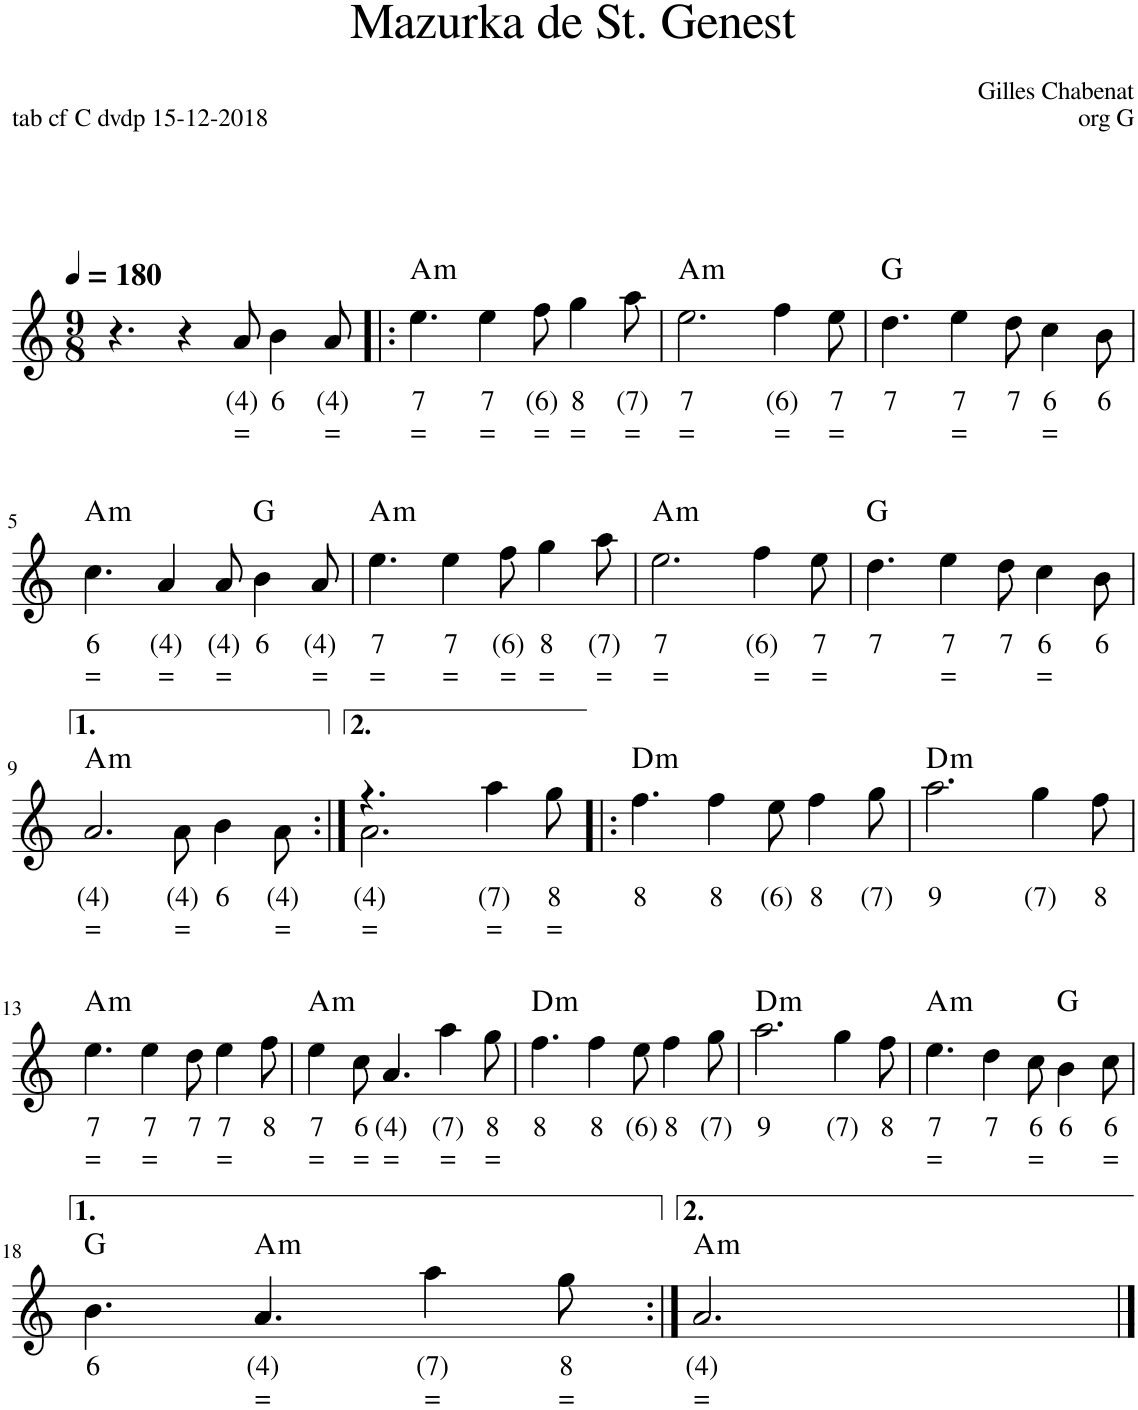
**kern	**text	**text	**harte
*part1	*part1	*part1	*part1
*staff1	*staff1	*staff1	*
*I"Accordeon, Accordion	*	*	*
*I'Acc.	*	*	*
*clefG2	*	*	*
*k[]	*	*	*
*M9/8	*	*	*
*MM180	*	*	*
=1	=1	=1	=1
4.r	.	.	.
4r	.	.	.
!	!LO:LY:b	!LO:LY:b	!
8a/	(4)	=	.
!	!LO:LY:b	!	!
4b\	6	.	.
!	!LO:LY:b	!LO:LY:b	!
8a/	(4)	=	.
=2!|:	=2!|:	=2!|:	=2!|:
!	!LO:LY:b	!LO:LY:b	!LO:H:kt=m
4.ee\	7	=	A:min
!	!LO:LY:b	!LO:LY:b	!
4ee\	7	=	.
!	!LO:LY:b	!LO:LY:b	!
8ff\	(6)	=	.
!	!LO:LY:b	!LO:LY:b	!
4gg\	8	=	.
!	!LO:LY:b	!LO:LY:b	!
8aa\	(7)	=	.
=3	=3	=3	=3
!	!LO:LY:b	!LO:LY:b	!LO:H:kt=m
*^	*	*	*
2.ee\	2.ryy	7	=	A:min
!	!	!LO:LY:b	!LO:LY:b	!
4.ryy	4ff\	(6)	=	.
!	!	!LO:LY:b	!LO:LY:b	!
.	8ee\	7	=	.
=4	=4	=4	=4	=4
!	!	!LO:LY:b	!	!
*v	*v	*	*	*
4.dd\	7	.	G:maj
!	!LO:LY:b	!LO:LY:b	!
4ee\	7	=	.
!	!LO:LY:b	!	!
8dd\	7	.	.
!	!LO:LY:b	!LO:LY:b	!
4cc\	6	=	.
!	!LO:LY:b	!	!
8b\	6	.	.
!!LO:LB:g=z
=5	=5	=5	=5
!	!LO:LY:b	!LO:LY:b	!LO:H:kt=m
4.cc\	6	=	A:min
!	!LO:LY:b	!LO:LY:b	!
4a/	(4)	=	.
!	!LO:LY:b	!LO:LY:b	!
8a/	(4)	=	.
!	!LO:LY:b	!	!
4b\	6	.	G:maj
!	!LO:LY:b	!LO:LY:b	!
8a/	(4)	=	.
=6	=6	=6	=6
!	!LO:LY:b	!LO:LY:b	!LO:H:kt=m
4.ee\	7	=	A:min
!	!LO:LY:b	!LO:LY:b	!
4ee\	7	=	.
!	!LO:LY:b	!LO:LY:b	!
8ff\	(6)	=	.
!	!LO:LY:b	!LO:LY:b	!
4gg\	8	=	.
!	!LO:LY:b	!LO:LY:b	!
8aa\	(7)	=	.
=7	=7	=7	=7
!	!LO:LY:b	!LO:LY:b	!LO:H:kt=m
*^	*	*	*
2.ee\	2.ryy	7	=	A:min
!	!	!LO:LY:b	!LO:LY:b	!
4.ryy	4ff\	(6)	=	.
!	!	!LO:LY:b	!LO:LY:b	!
.	8ee\	7	=	.
=8	=8	=8	=8	=8
!	!	!LO:LY:b	!	!
*v	*v	*	*	*
4.dd\	7	.	G:maj
!	!LO:LY:b	!LO:LY:b	!
4ee\	7	=	.
!	!LO:LY:b	!	!
8dd\	7	.	.
!	!LO:LY:b	!LO:LY:b	!
4cc\	6	=	.
!	!LO:LY:b	!	!
8b\	6	.	.
!!LO:LB:g=z
=9	=9	=9	=9
!	!LO:LY:b	!LO:LY:b	!LO:H:kt=m
*^	*	*	*
2.a/	8ryy	(4)	=	A:min
!	!	!LO:LY:b	!LO:LY:b	!
.	8a\	(4)	=	.
!	!	!LO:LY:b	!	!
4.ryy	4b\	6	.	.
!	!	!LO:LY:b	!LO:LY:b	!
.	8a\	(4)	=	.
=10:|!	=10:|!	=10:|!	=10:|!	=10:|!
!	!	!LO:LY:b	!LO:LY:b	!
4.r	2.a\	(4)	=	.
4.ryy	.	.	.	.
!	!	!LO:LY:b	!LO:LY:b	!
4aa\	4.ryy	(7)	=	.
!	!	!LO:LY:b	!LO:LY:b	!
8gg\	.	8	=	.
*v	*v	*	*	*
=11!|:	=11!|:	=11!|:	=11!|:
!	!LO:LY:b	!	!LO:H:kt=m
4.ff\	8	.	D:min
!	!LO:LY:b	!	!
4ff\	8	.	.
!	!LO:LY:b	!	!
8ee\	(6)	.	.
!	!LO:LY:b	!	!
4ff\	8	.	.
!	!LO:LY:b	!	!
8gg\	(7)	.	.
=12	=12	=12	=12
!	!LO:LY:b	!	!LO:H:kt=m
*^	*	*	*
2.aa\	2.ryy	9	.	D:min
!	!	!LO:LY:b	!	!
4.ryy	4gg\	(7)	.	.
!	!	!LO:LY:b	!	!
.	8ff\	8	.	.
!!LO:LB:g=z	!!
=13	=13	=13	=13	=13
!	!	!LO:LY:b	!LO:LY:b	!LO:H:kt=m
*v	*v	*	*	*
4.ee\	7	=	A:min
!	!LO:LY:b	!LO:LY:b	!
4ee\	7	=	.
!	!LO:LY:b	!	!
8dd\	7	.	.
!	!LO:LY:b	!LO:LY:b	!
4ee\	7	=	.
!	!LO:LY:b	!	!
8ff\	8	.	.
=14	=14	=14	=14
!	!LO:LY:b	!LO:LY:b	!LO:H:kt=m
4ee\	7	=	A:min
!	!LO:LY:b	!LO:LY:b	!
8cc\	6	=	.
!	!LO:LY:b	!LO:LY:b	!
4.a/	(4)	=	.
!	!LO:LY:b	!LO:LY:b	!
4aa\	(7)	=	.
!	!LO:LY:b	!LO:LY:b	!
8gg\	8	=	.
=15	=15	=15	=15
!	!LO:LY:b	!	!LO:H:kt=m
4.ff\	8	.	D:min
!	!LO:LY:b	!	!
4ff\	8	.	.
!	!LO:LY:b	!	!
8ee\	(6)	.	.
!	!LO:LY:b	!	!
4ff\	8	.	.
!	!LO:LY:b	!	!
8gg\	(7)	.	.
=16	=16	=16	=16
!	!LO:LY:b	!	!LO:H:kt=m
*^	*	*	*
2.aa\	2.ryy	9	.	D:min
!	!	!LO:LY:b	!	!
4.ryy	4gg\	(7)	.	.
!	!	!LO:LY:b	!	!
.	8ff\	8	.	.
=17	=17	=17	=17	=17
!	!	!LO:LY:b	!LO:LY:b	!LO:H:kt=m
*v	*v	*	*	*
4.ee\	7	=	A:min
!	!LO:LY:b	!	!
4dd\	7	.	.
!	!LO:LY:b	!LO:LY:b	!
8cc\	6	=	.
!	!LO:LY:b	!	!
4b\	6	.	G:maj
!	!LO:LY:b	!LO:LY:b	!
8cc\	6	=	.
!!LO:LB:g=z
=18	=18	=18	=18
!	!LO:LY:b	!	!
4.b\	6	.	G:maj
!	!LO:LY:b	!LO:LY:b	!LO:H:kt=m
4.a/	(4)	=	A:min
!	!LO:LY:b	!LO:LY:b	!
4aa\	(7)	=	.
!	!LO:LY:b	!LO:LY:b	!
8gg\	8	=	.
=19:|!	=19:|!	=19:|!	=19:|!
!	!LO:LY:b	!LO:LY:b	!LO:H:kt=m
2.a/	(4)	=	A:min
4.ryy	.	.	.
==	==	==	==
*-	*-	*-	*-
